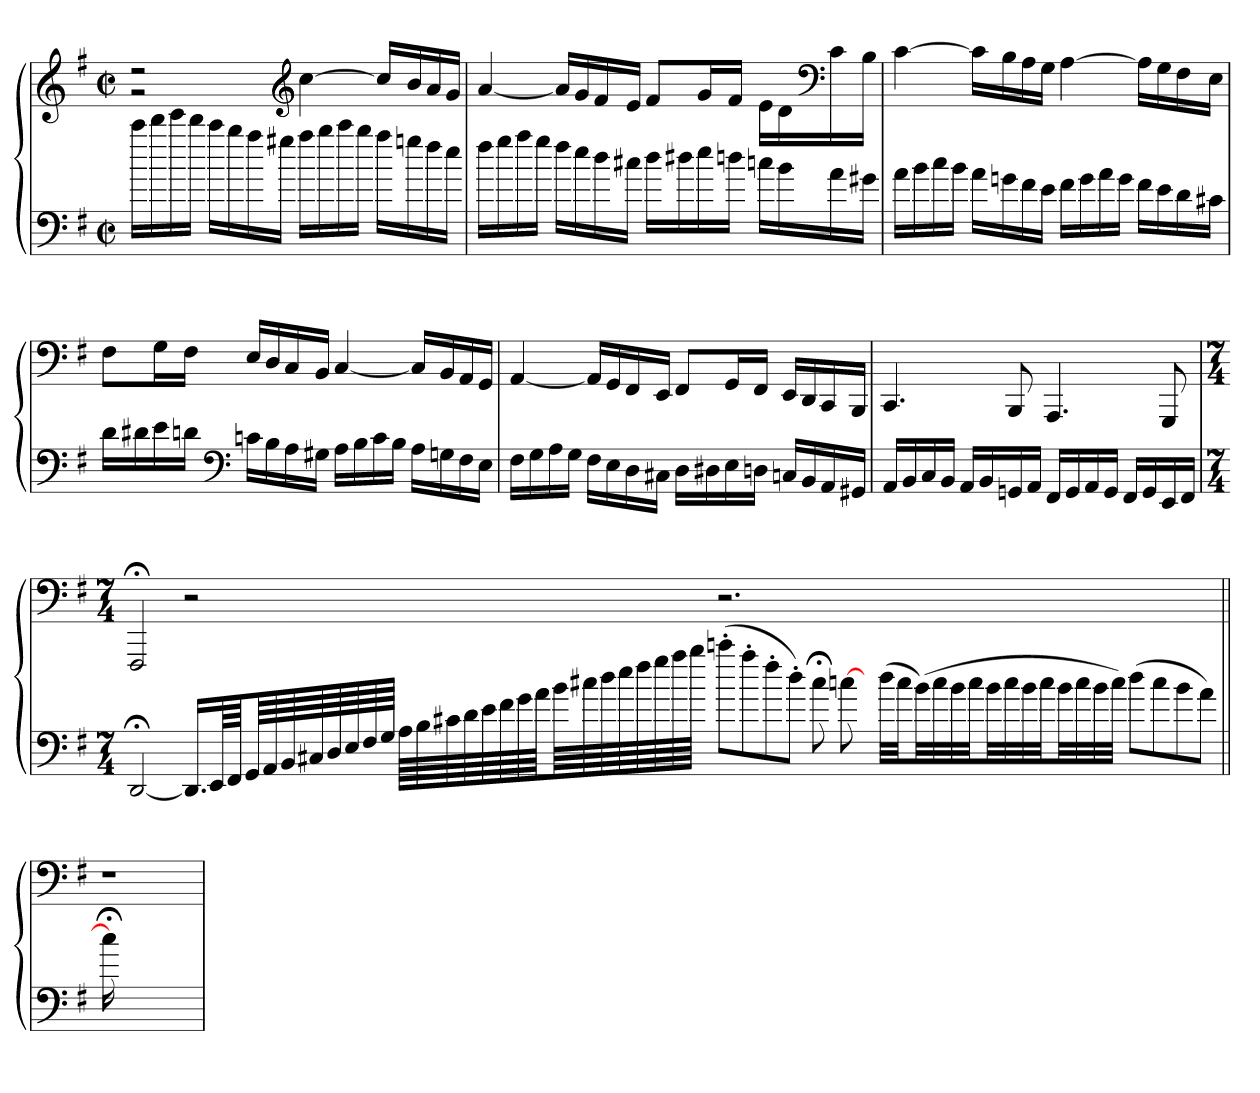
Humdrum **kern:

**kern	**kern
*part1	*part1
*staff2	*staff1
*clefF4	*clefG2
*k[f#]	*k[f#]
*G:	*G:
*M2/2	*M2/2
*met(c|)	*met(c|)
=	=
*	*^
16cccLL	2r	2r
16ddd	.	.
16eee	.	.
16dddJJ	.	.
16cccLL	.	.
16bb	.	.
16aa	.	.
16gg#XJJ	.	.
*	*clefG2	*
16aaLL	[4cc	2ryy
16bb	.	.
16ccc	.	.
16bbJJ	.	.
16aaLL	16ccLL]	.
16ggn	16b	.
16ff#	16a	.
16eeJJ	16gJJ	.
*	*v	*v
=	=
16ff#LL	[4a
16gg	.
16aa	.
16ggJJ	.
16ff#LL	16aLL]
16ee	16g
16dd	16f#
16cc#XJJ	16eJJ
16ddLL	8f#L
16dd#X	.
16ee	16gL
16ddnJJ	16f#JJ
16ccnLL	16eLL
16b	16d
*	*clefF4
16a	16c
16g#XJJ	16BJJ
=	=
16aLL	[4c
16b	.
16cc	.
16bJJ	.
16aLL	16cLL]
16gn	16B
16f#	16A
16eJJ	16GJJ
16f#LL	[4A
16g	.
16a	.
16gJJ	.
16f#LL	16ALL]
16e	16G
16d	16F#
16c#XJJ	16EJJ
=	=
16dLL	8F#L
16d#X	.
16e	16GL
16dnJJ	16F#JJ
*clefF4	*
16cnLL	16ELL
16B	16D
16A	16C
16G#XJJ	16BBJJ
16ALL	[4C
16B	.
16c	.
16BJJ	.
16ALL	16CLL]
16Gn	16BB
16F#	16AA
16EJJ	16GGJJ
=	=
16F#LL	[4AA
16G	.
16A	.
16GJJ	.
16F#LL	16AALL]
16E	16GG
16D	16FF#
16C#XJJ	16EEJJ
16DLL	8FF#L
16D#X	.
16E	16GGL
16DnJJ	16FF#JJ
16CnLL	16EELL
16BB	16DD
16AA	16CC
16GG#XJJ	16BBBJJ
=	=
16AALL	4.CC
16BB	.
16C	.
16BBJJ	.
16AALL	.
16BB	.
16GGn	8BBB
16AAJJ	.
16FF#LL	4.AAA
16GG	.
16AA	.
16GGJJ	.
16FF#LL	.
16GG	.
16EE	8GGG
16FF#JJ	.
=	=
*M7/4	*M7/4
[2DD;<	2FFF#;<
16.DDLL]	2r
64EELL	.
64FF#JJJ	.
64GGLLL	.
64AA	.
64BB	.
64C#X	.
64D	.
64E	.
64F#	.
64GJJJJ	.
64ALLLL	.
64B	.
64c#X	.
64d	.
64e	.
64f#	.
64g	.
64aJJJ	.
64bLLL	.
64cc#X	.
64dd	.
64ee	.
64ff#	.
64gg	.
64aa	.
64bbJJJJ	.
(8cccn'L	2.r
8aa'	.
8ff#'	.
8dd'J)	.
8cc#;<	.
[8ccn	.
16ryy	1ryy
(32ddLLL	.
32ccJJ	.
(32bLL)	.
32cc	.
32b	.
32ccJJ	.
32bLL	.
32cc	.
32b	.
32ccJJ	.
32bLL	.
32cc	.
32b	.
32ccJJJ)	.
(8ddL	.
8cc	.
8b	.
8aJ)	.
=1||	=1||
16cc;<]	1r
2...ryy	.
=	=
*-	*-
